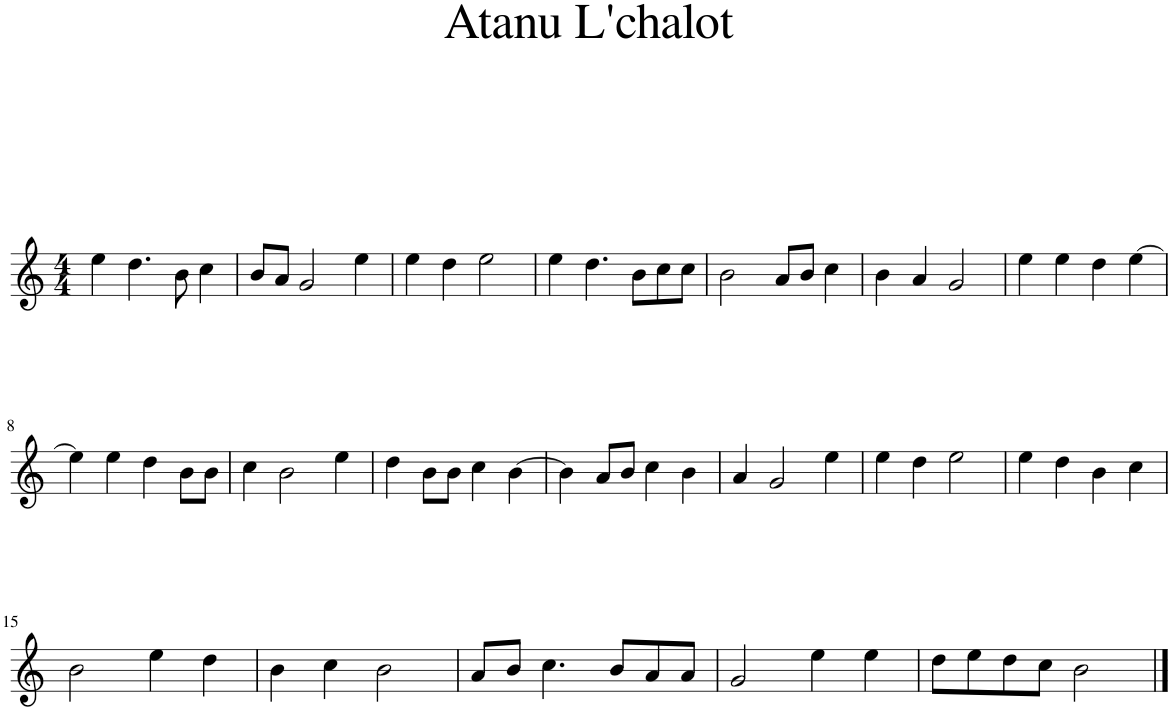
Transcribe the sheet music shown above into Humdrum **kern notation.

**kern
*part1
*staff1
*I"Bb Trumpet
*I'Bb Tpt.
*clefG2
*Trd1c2
*k[]
*M4/4
=1
4ee\
4.dd\
8b\
4cc\
=2
8b/L
8a/J
2g/
4ee\
=3
4ee\
4dd\
2ee\
=4
4ee\
4.dd\
8b\L
8cc\
8cc\J
=5
2b\
8a/L
8b/J
4cc\
=6
4b\
4a/
2g/
=7
4ee\
4ee\
4dd\
[4ee\
!!LO:LB:g=z
=8
4ee\]
4ee\
4dd\
8b\L
8b\J
=9
4cc\
2b\
4ee\
=10
4dd\
8b\L
8b\J
4cc\
[4b\
=11
4b\]
8a/L
8b/J
4cc\
4b\
=12
4a/
2g/
4ee\
=13
4ee\
4dd\
2ee\
=14
4ee\
4dd\
4b\
4cc\
!!LO:LB:g=z
=15
2b\
4ee\
4dd\
=16
4b\
4cc\
2b\
=17
8a/L
8b/J
4.cc\
8b/L
8a/
8a/J
=18
2g/
4ee\
4ee\
=19
8dd\L
8ee\
8dd\
8cc\J
2b\
==
*-
